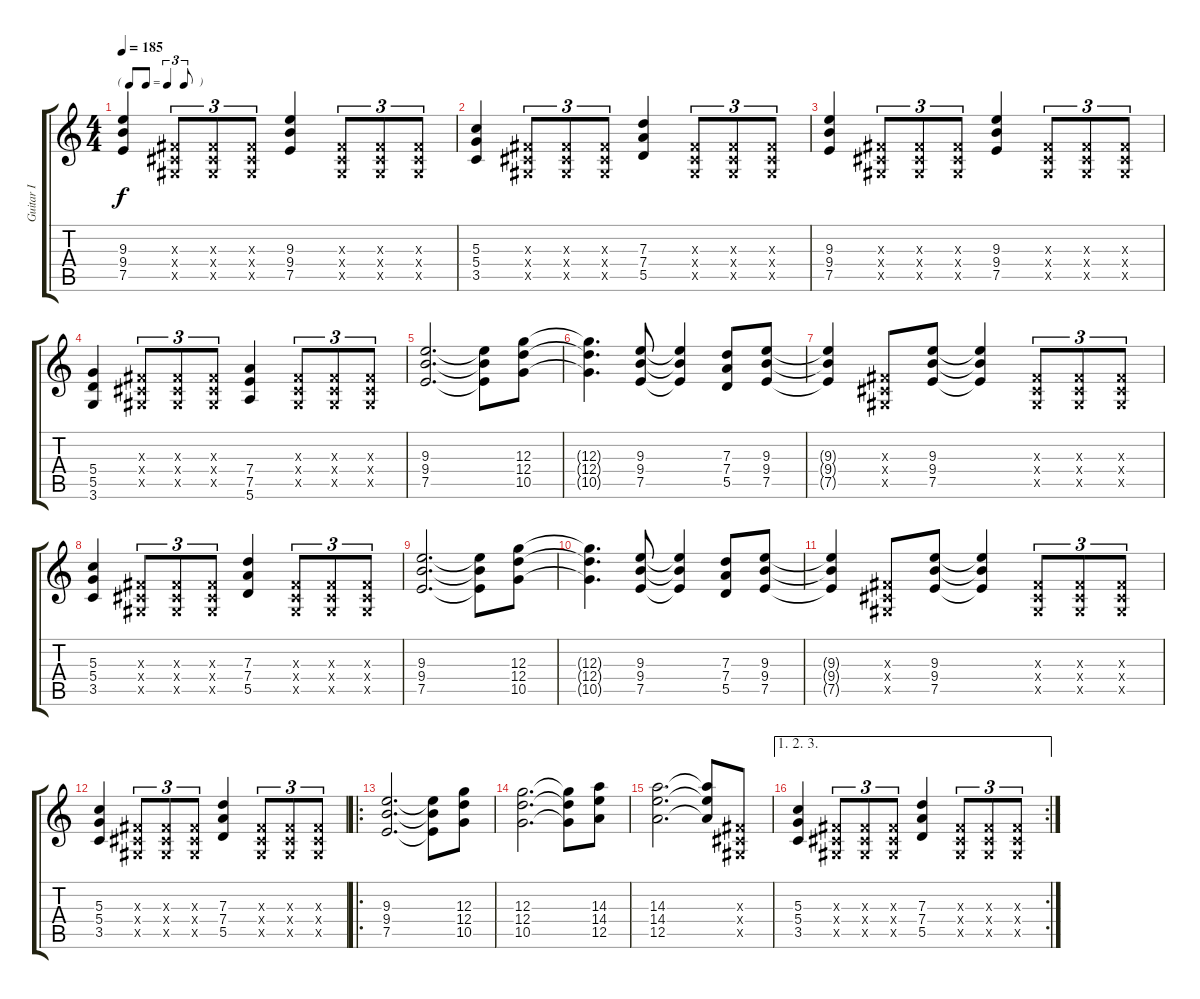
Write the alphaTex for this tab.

\track ("Guitar I" "Guitar I") {instrument overdrivenguitar}
\staff {score tabs}
\tuning (E4 B3 G3 D3 A2 E2) {hide}
\ts (4 4)
\tf triplet8th
\tempo 185
\clef g2
\ks c
(9.3 9.4 7.5).4{dy f} (-1.3{x} -1.4{x} -1.5{x}).8{tu (3 2)} (-1.3{x} -1.4{x} -1.5{x}).8{tu (3 2)} (-1.3{x} -1.4{x} -1.5{x}).8{tu (3 2)} (9.3 9.4 7.5).4 (-1.3{x} -1.4{x} -1.5{x}).8{tu (3 2)} (-1.3{x} -1.4{x} -1.5{x}).8{tu (3 2)} (-1.3{x} -1.4{x} -1.5{x}).8{tu (3 2)} |
(5.3 5.4 3.5).4 (-1.3{x} -1.4{x} -1.5{x}).8{tu (3 2)} (-1.3{x} -1.4{x} -1.5{x}).8{tu (3 2)} (-1.3{x} -1.4{x} -1.5{x}).8{tu (3 2)} (7.3 7.4 5.5).4 (-1.3{x} -1.4{x} -1.5{x}).8{tu (3 2)} (-1.3{x} -1.4{x} -1.5{x}).8{tu (3 2)} (-1.3{x} -1.4{x} -1.5{x}).8{tu (3 2)} |
(9.3 9.4 7.5).4 (-1.3{x} -1.4{x} -1.5{x}).8{tu (3 2)} (-1.3{x} -1.4{x} -1.5{x}).8{tu (3 2)} (-1.3{x} -1.4{x} -1.5{x}).8{tu (3 2)} (9.3 9.4 7.5).4 (-1.3{x} -1.4{x} -1.5{x}).8{tu (3 2)} (-1.3{x} -1.4{x} -1.5{x}).8{tu (3 2)} (-1.3{x} -1.4{x} -1.5{x}).8{tu (3 2)} |
(5.4 5.5 3.6).4 (-1.3{x} -1.4{x} -1.5{x}).8{tu (3 2)} (-1.3{x} -1.4{x} -1.5{x}).8{tu (3 2)} (-1.3{x} -1.4{x} -1.5{x}).8{tu (3 2)} (7.4 7.5 5.6).4 (-1.3{x} -1.4{x} -1.5{x}).8{tu (3 2)} (-1.3{x} -1.4{x} -1.5{x}).8{tu (3 2)} (-1.3{x} -1.4{x} -1.5{x}).8{tu (3 2)} |
(9.3 9.4 7.5).2{d} (9.3{t} 9.4{t} 7.5{t}).8 (12.3 12.4 10.5).8 |
(12.3{t} 12.4{t} 10.5{t}).4{d} (9.3 9.4 7.5).8 (9.3{t} 9.4{t} 7.5{t}).4 (7.3 7.4 5.5).8 (9.3 9.4 7.5).8 |
(9.3{t} 9.4{t} 7.5{t}).4 (-1.3{x} -1.4{x} -1.5{x}).8 (9.3 9.4 7.5).8 (9.3{t} 9.4{t} 7.5{t}).4 (-1.3{x} -1.4{x} -1.5{x}).8{tu (3 2)} (-1.3{x} -1.4{x} -1.5{x}).8{tu (3 2)} (-1.3{x} -1.4{x} -1.5{x}).8{tu (3 2)} |
(5.3 5.4 3.5).4 (-1.3{x} -1.4{x} -1.5{x}).8{tu (3 2)} (-1.3{x} -1.4{x} -1.5{x}).8{tu (3 2)} (-1.3{x} -1.4{x} -1.5{x}).8{tu (3 2)} (7.3 7.4 5.5).4 (-1.3{x} -1.4{x} -1.5{x}).8{tu (3 2)} (-1.3{x} -1.4{x} -1.5{x}).8{tu (3 2)} (-1.3{x} -1.4{x} -1.5{x}).8{tu (3 2)} |
(9.3 9.4 7.5).2{d} (9.3{t} 9.4{t} 7.5{t}).8 (12.3 12.4 10.5).8 |
(12.3{t} 12.4{t} 10.5{t}).4{d} (9.3 9.4 7.5).8 (9.3{t} 9.4{t} 7.5{t}).4 (7.3 7.4 5.5).8 (9.3 9.4 7.5).8 |
(9.3{t} 9.4{t} 7.5{t}).4 (-1.3{x} -1.4{x} -1.5{x}).8 (9.3 9.4 7.5).8 (9.3{t} 9.4{t} 7.5{t}).4 (-1.3{x} -1.4{x} -1.5{x}).8{tu (3 2)} (-1.3{x} -1.4{x} -1.5{x}).8{tu (3 2)} (-1.3{x} -1.4{x} -1.5{x}).8{tu (3 2)} |
(5.3 5.4 3.5).4 (-1.3{x} -1.4{x} -1.5{x}).8{tu (3 2)} (-1.3{x} -1.4{x} -1.5{x}).8{tu (3 2)} (-1.3{x} -1.4{x} -1.5{x}).8{tu (3 2)} (7.3 7.4 5.5).4 (-1.3{x} -1.4{x} -1.5{x}).8{tu (3 2)} (-1.3{x} -1.4{x} -1.5{x}).8{tu (3 2)} (-1.3{x} -1.4{x} -1.5{x}).8{tu (3 2)} |
\ro
(9.3 9.4 7.5).2{d} (9.3{t} 9.4{t} 7.5{t}).8 (12.3 12.4 10.5).8 |
(12.3 12.4 10.5).2{d} (12.3{t} 12.4{t} 10.5{t}).8 (14.3 14.4 12.5).8 |
(14.3 14.4 12.5).2{d} (14.3{t} 14.4{t} 12.5{t}).8 (-1.3{x} -1.4{x} -1.5{x}).8 |
\ae (1 2 3)
\rc 2
(5.3 5.4 3.5).4 (-1.3{x} -1.4{x} -1.5{x}).8{tu (3 2)} (-1.3{x} -1.4{x} -1.5{x}).8{tu (3 2)} (-1.3{x} -1.4{x} -1.5{x}).8{tu (3 2)} (7.3 7.4 5.5).4 (-1.3{x} -1.4{x} -1.5{x}).8{tu (3 2)} (-1.3{x} -1.4{x} -1.5{x}).8{tu (3 2)} (-1.3{x} -1.4{x} -1.5{x}).8{tu (3 2)}
